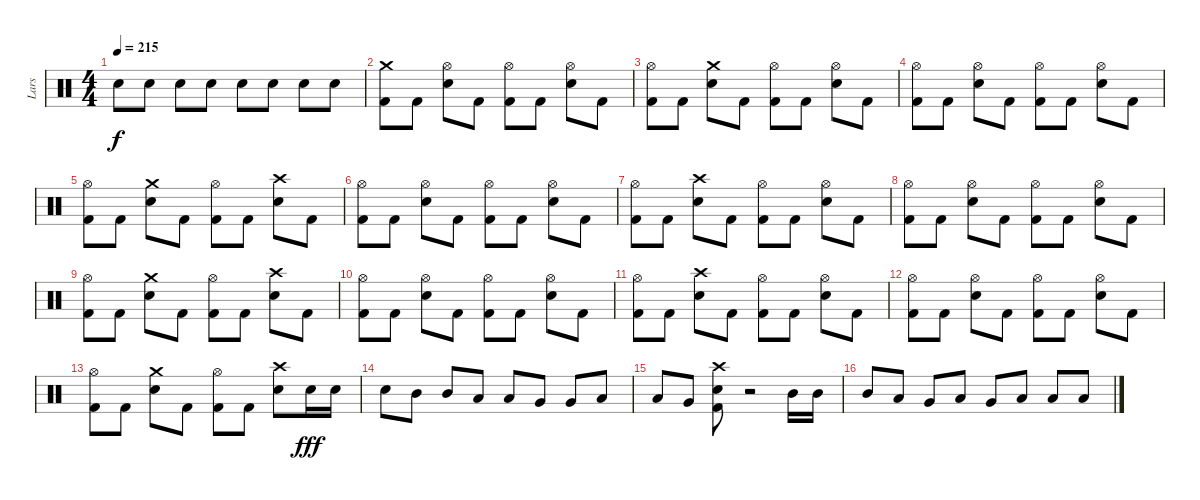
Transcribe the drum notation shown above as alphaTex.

\track ("Lars" "Lars") {instrument percussion}
\staff {score}
\articulation defaults
\ts (4 4)
\tempo 215
\clef neutral
\ks c "Snare (hit) 2".8{dy f} "Snare (hit) 2".8 "Snare (hit) 2".8 "Snare (hit) 2".8 "Snare (hit) 2".8 "Snare (hit) 2".8 "Snare (hit) 2".8 "Snare (hit) 2".8
|
("Crash medium (hit)" "Kick (hit) 2").8 "Kick (hit) 2".8 ("Hi-Hat (open)" "Snare (hit) 2").8 "Kick (hit) 2".8 ("Hi-Hat (open)" "Kick (hit) 2").8 "Kick (hit) 2".8 ("Hi-Hat (open)" "Snare (hit) 2").8 "Kick (hit) 2".8 |
("Hi-Hat (open)" "Kick (hit) 2").8 "Kick (hit) 2".8 ("Crash medium (hit)" "Snare (hit) 2").8 "Kick (hit) 2".8 ("Hi-Hat (open)" "Kick (hit) 2").8 "Kick (hit) 2".8 ("Hi-Hat (open)" "Snare (hit) 2").8 "Kick (hit) 2".8 |
("Hi-Hat (open)" "Kick (hit) 2").8 "Kick (hit) 2".8 ("Hi-Hat (open)" "Snare (hit) 2").8 "Kick (hit) 2".8 ("Hi-Hat (open)" "Kick (hit) 2").8 "Kick (hit) 2".8 ("Hi-Hat (open)" "Snare (hit) 2").8 "Kick (hit) 2".8 |
("Hi-Hat (open)" "Kick (hit) 2").8 "Kick (hit) 2".8 ("Crash medium (hit)" "Snare (hit) 2").8 "Kick (hit) 2".8 ("Hi-Hat (open)" "Kick (hit) 2").8 "Kick (hit) 2".8 ("Crash high (hit)" "Snare (hit) 2").8 "Kick (hit) 2".8 |
("Hi-Hat (open)" "Kick (hit) 2").8 "Kick (hit) 2".8 ("Hi-Hat (open)" "Snare (hit) 2").8 "Kick (hit) 2".8 ("Hi-Hat (open)" "Kick (hit) 2").8 "Kick (hit) 2".8 ("Hi-Hat (open)" "Snare (hit) 2").8 "Kick (hit) 2".8 |
("Hi-Hat (open)" "Kick (hit) 2").8 "Kick (hit) 2".8 ("Crash high (hit)" "Snare (hit) 2").8 "Kick (hit) 2".8 ("Hi-Hat (open)" "Kick (hit) 2").8 "Kick (hit) 2".8 ("Hi-Hat (open)" "Snare (hit) 2").8 "Kick (hit) 2".8 |
("Hi-Hat (open)" "Kick (hit) 2").8 "Kick (hit) 2".8 ("Hi-Hat (open)" "Snare (hit) 2").8 "Kick (hit) 2".8 ("Hi-Hat (open)" "Kick (hit) 2").8 "Kick (hit) 2".8 ("Hi-Hat (open)" "Snare (hit) 2").8 "Kick (hit) 2".8 |
("Hi-Hat (open)" "Kick (hit) 2").8 "Kick (hit) 2".8 ("Crash medium (hit)" "Snare (hit) 2").8 "Kick (hit) 2".8 ("Hi-Hat (open)" "Kick (hit) 2").8 "Kick (hit) 2".8 ("Crash high (hit)" "Snare (hit) 2").8 "Kick (hit) 2".8 |
("Hi-Hat (open)" "Kick (hit) 2").8 "Kick (hit) 2".8 ("Hi-Hat (open)" "Snare (hit) 2").8 "Kick (hit) 2".8 ("Hi-Hat (open)" "Kick (hit) 2").8 "Kick (hit) 2".8 ("Hi-Hat (open)" "Snare (hit) 2").8 "Kick (hit) 2".8 |
("Hi-Hat (open)" "Kick (hit) 2").8 "Kick (hit) 2".8 ("Crash high (hit)" "Snare (hit) 2").8 "Kick (hit) 2".8 ("Hi-Hat (open)" "Kick (hit) 2").8 "Kick (hit) 2".8 ("Hi-Hat (open)" "Snare (hit) 2").8 "Kick (hit) 2".8 |
("Hi-Hat (open)" "Kick (hit) 2").8 "Kick (hit) 2".8 ("Hi-Hat (open)" "Snare (hit) 2").8 "Kick (hit) 2".8 ("Hi-Hat (open)" "Kick (hit) 2").8 "Kick (hit) 2".8 ("Hi-Hat (open)" "Snare (hit) 2").8 "Kick (hit) 2".8 |
("Hi-Hat (open)" "Kick (hit) 2").8 "Kick (hit) 2".8 ("Crash medium (hit)" "Snare (hit) 2").8 "Kick (hit) 2".8 ("Hi-Hat (open)" "Kick (hit) 2").8 "Kick (hit) 2".8 ("Crash high (hit)" "Snare (hit) 2").8 "Snare (hit) 2".16{dy fff} "Snare (hit) 2".16 |
"Snare (hit) 2".8 "Mid Tom (hit)".8 "Mid Tom (hit)".8 "Low Tom (hit)".8 "Low Tom (hit)".8 "Very Low Tom (hit)".8 "Very Low Tom (hit)".8 "Low Floor Tom (hit)".8 |
"Low Tom (hit)".8 "Very Low Tom (hit)".8 ("Crash high (hit)" "Snare (hit) 2" "Kick (hit) 2").8 r.2 "Mid Tom (hit)".16 "Mid Tom (hit)".16 |
"Mid Tom (hit)".8 "Low Tom (hit)".8 "Very Low Tom (hit)".8 "Low Tom (hit)".8 "Very Low Tom (hit)".8 "Low Floor Tom (hit)".8 "Low Floor Tom (hit)".8 "Low Floor Tom (hit)".8
